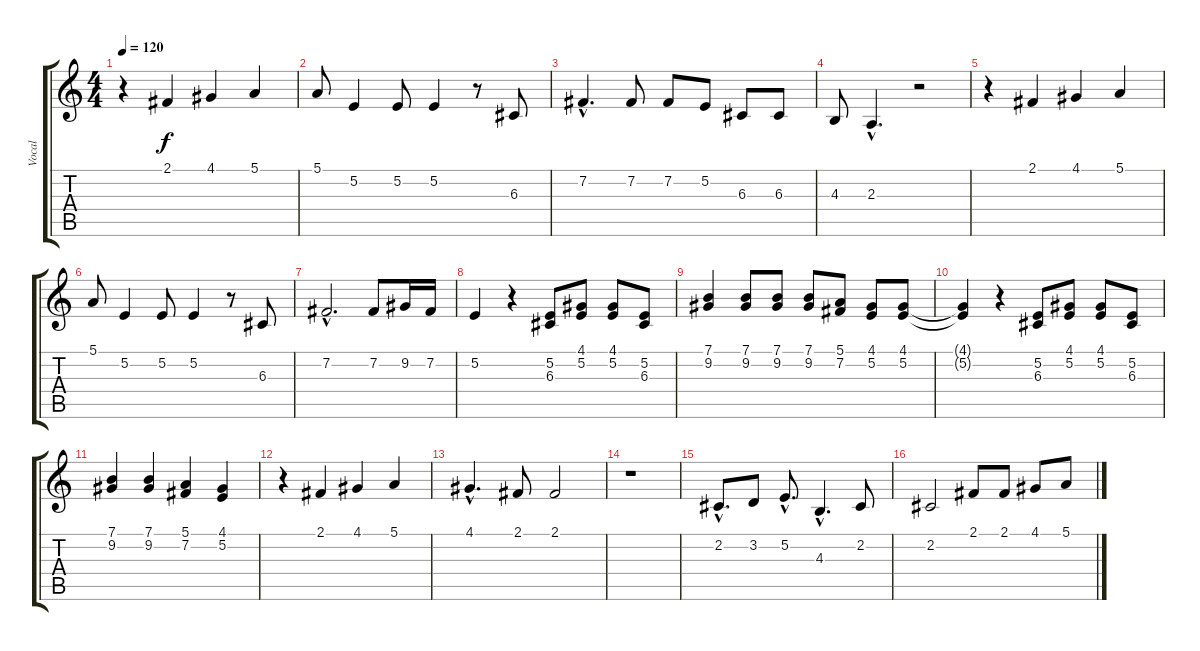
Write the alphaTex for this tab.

\track ("Vocal" "Vocal") {instrument tenorsax}
\staff {score tabs}
\tuning (E4 B3 G3 D3 A2 E2) {hide}
\ts (4 4)
\tempo 120
\clef g2
\ks c
r.4{dy f} 2.1.4 4.1.4 5.1.4 |
5.1.8 5.2.4 5.2.8 5.2.4 r.8 6.3.8 |
7.2{hac}.4{d} 7.2.8 7.2.8 5.2.8 6.3.8 6.3.8 |
4.3.8 2.3{hac}.4{d} r.2 |
r.4 2.1.4 4.1.4 5.1.4 |
5.1.8 5.2.4 5.2.8 5.2.4 r.8 6.3.8 |
7.2{hac}.2{d} 7.2.8 9.2.16 7.2.16 |
5.2.4 r.4 (5.2 6.3).8 (4.1 5.2).8 (4.1 5.2).8 (5.2 6.3).8 |
(7.1 9.2).4 (7.1 9.2).8 (7.1 9.2).8 (7.1 9.2).8 (5.1 7.2).8 (4.1 5.2).8 (4.1 5.2).8 |
(4.1{t} 5.2{t}).4 r.4 (5.2 6.3).8 (4.1 5.2).8 (4.1 5.2).8 (5.2 6.3).8 |
(7.1 9.2).4 (7.1 9.2).4 (5.1 7.2).4 (4.1 5.2).4 |
r.4 2.1.4 4.1.4 5.1.4 |
4.1{hac}.4{d} 2.1.8 2.1.2 |
r.1 |
2.2{hac}.8{d} 3.2.8 5.2{hac}.8{d} 4.3{hac}.4{d} 2.2.8 |
2.2.2 2.1.8 2.1.8 4.1.8 5.1.8
